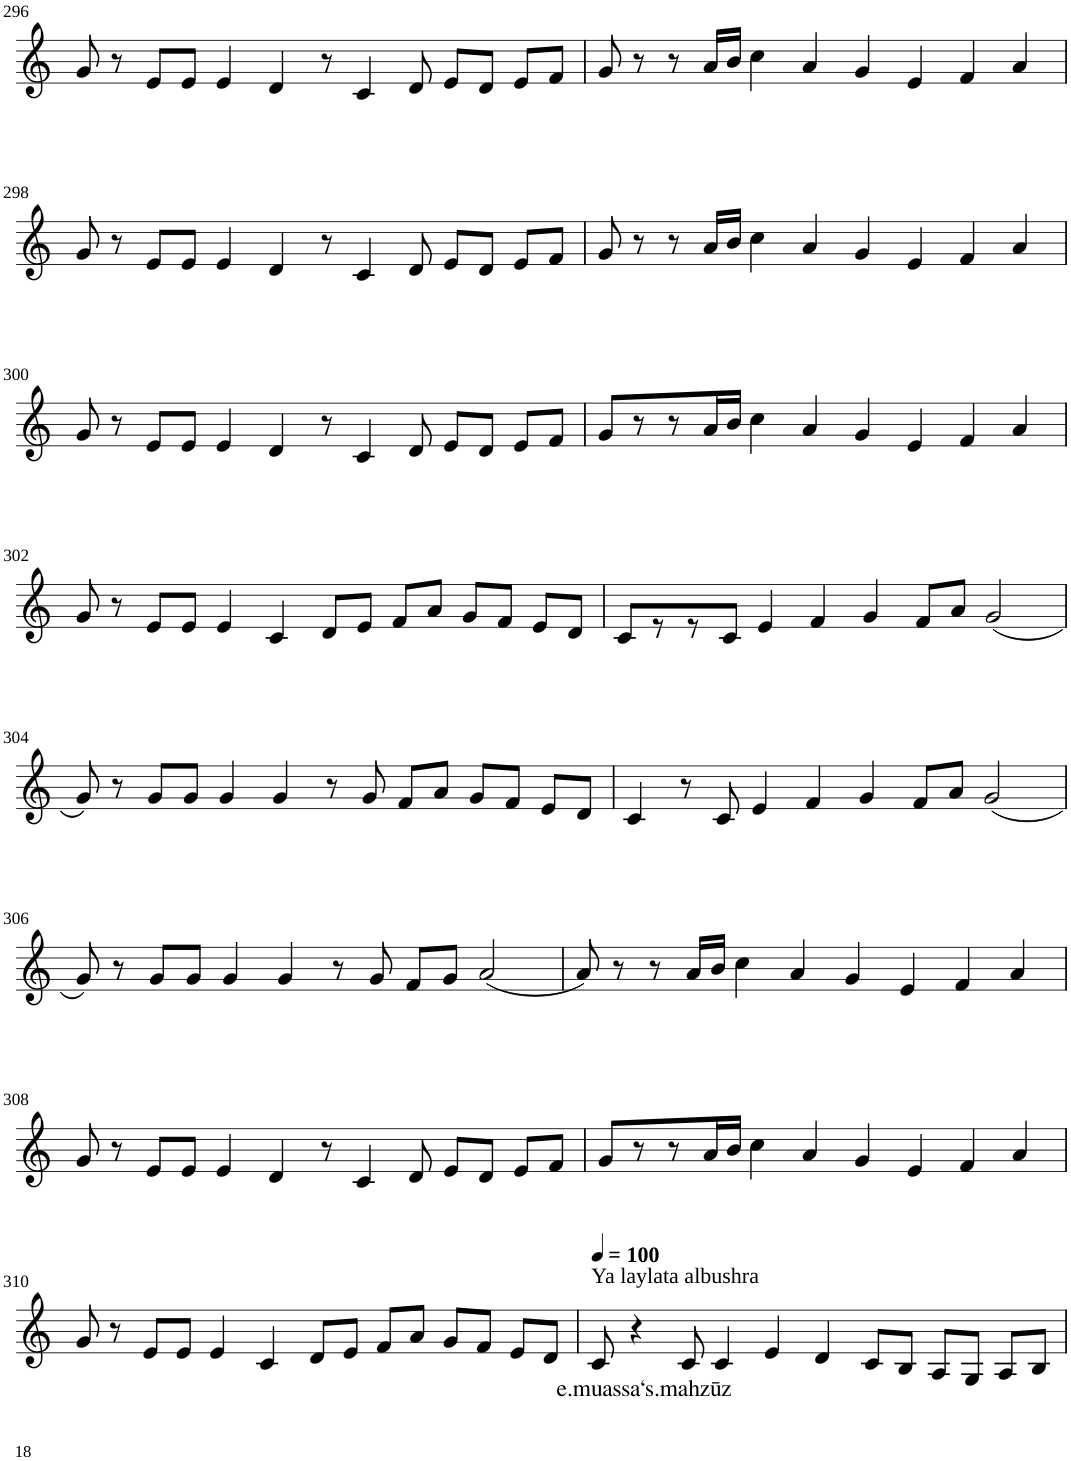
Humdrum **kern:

**kern	**text
*part1	*part1
*staff1	*staff1
*I"Violin	*
!!LO:PB:g=z
*clefG2	*
*k[]	*
*M8/4	*
=296	=296
8g/	.
8r	.
8e/L	.
8e/J	.
4e/	.
4d/	.
8r	.
4c/	.
8d/	.
8e/L	.
8d/J	.
8e/L	.
8f/J	.
=297	=297
8g/	.
8r	.
8r	.
16a/LL	.
16b/JJ	.
4cc\	.
4a/	.
4g/	.
4e/	.
4f/	.
4a/	.
!!LO:LB:g=z
=298	=298
8g/	.
8r	.
8e/L	.
8e/J	.
4e/	.
4d/	.
8r	.
4c/	.
8d/	.
8e/L	.
8d/J	.
8e/L	.
8f/J	.
=299	=299
8g/	.
8r	.
8r	.
16a/LL	.
16b/JJ	.
4cc\	.
4a/	.
4g/	.
4e/	.
4f/	.
4a/	.
!!LO:LB:g=z
=300	=300
8g/	.
8r	.
8e/L	.
8e/J	.
4e/	.
4d/	.
8r	.
4c/	.
8d/	.
8e/L	.
8d/J	.
8e/L	.
8f/J	.
=301	=301
8g/L	.
8r	.
8r	.
16a/L	.
16b/JJ	.
4cc\	.
4a/	.
4g/	.
4e/	.
4f/	.
4a/	.
!!LO:LB:g=z
=302	=302
8g/	.
8r	.
8e/L	.
8e/J	.
4e/	.
4c/	.
8d/L	.
8e/J	.
8f/L	.
8a/J	.
8g/L	.
8f/J	.
8e/L	.
8d/J	.
=303	=303
8c/L	.
8r	.
8r	.
8c/J	.
4e/	.
4f/	.
4g/	.
8f/L	.
8a/J	.
(2g/	.
!!LO:LB:g=z
=304	=304
8g/)	.
8r	.
8g/L	.
8g/J	.
4g/	.
4g/	.
8r	.
8g/	.
8f/L	.
8a/J	.
8g/L	.
8f/J	.
8e/L	.
8d/J	.
=305	=305
4c/	.
8r	.
8c/	.
4e/	.
4f/	.
4g/	.
8f/L	.
8a/J	.
(2g/	.
!!LO:LB:g=z
=306	=306
8g/)	.
8r	.
8g/L	.
8g/J	.
4g/	.
4g/	.
8r	.
8g/	.
8f/L	.
8g/J	.
(2a/	.
=307	=307
8a/)	.
8r	.
8r	.
16a/LL	.
16b/JJ	.
4cc\	.
4a/	.
4g/	.
4e/	.
4f/	.
4a/	.
!!LO:LB:g=z
=308	=308
8g/	.
8r	.
8e/L	.
8e/J	.
4e/	.
4d/	.
8r	.
4c/	.
8d/	.
8e/L	.
8d/J	.
8e/L	.
8f/J	.
=309	=309
8g/L	.
8r	.
8r	.
16a/L	.
16b/JJ	.
4cc\	.
4a/	.
4g/	.
4e/	.
4f/	.
4a/	.
!!LO:LB:g=z
=310	=310
8g/	.
8r	.
8e/L	.
8e/J	.
4e/	.
4c/	.
8d/L	.
8e/J	.
8f/L	.
8a/J	.
8g/L	.
8f/J	.
8e/L	.
8d/J	.
=311	=311
*MM100	*
!LO:TX:a:t=Ya laylata albushra	!
!	!LO:LY:b
8c/	e.muassa‘
4r	.
!	!LO:LY:b
8c/	s.mahzūz
4c/	.
4e/	.
4d/	.
8c/L	.
8B/J	.
8A/L	.
8G/J	.
8A/L	.
8B/J	.
=	=
*-	*-
